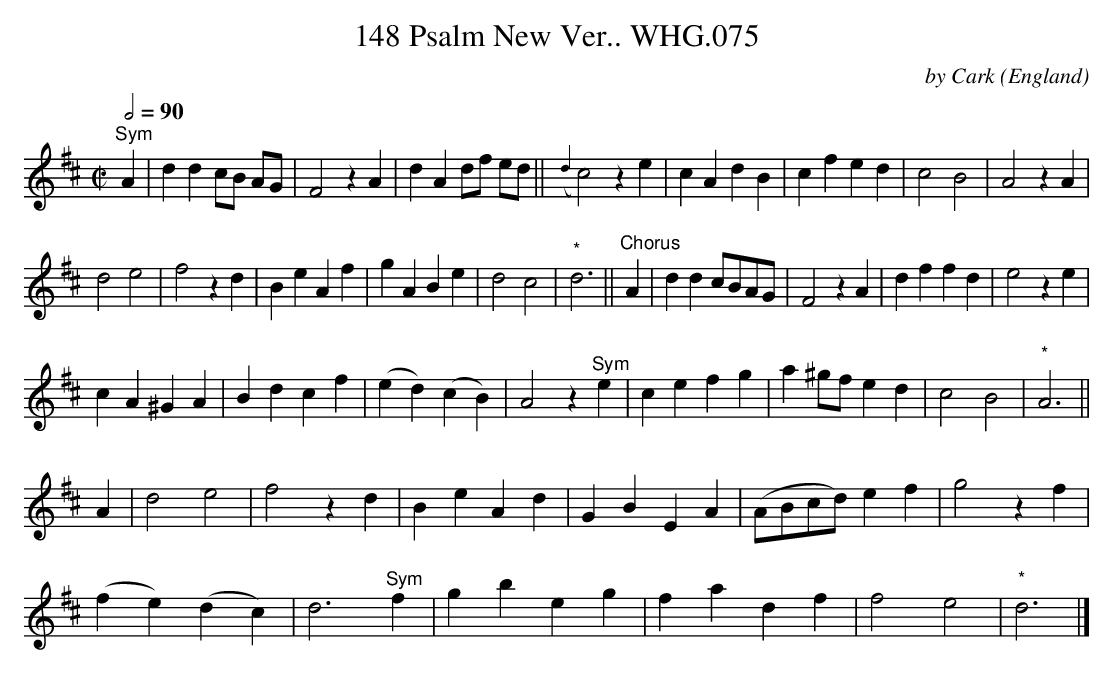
X:1
T:148 Psalm New Ver.. WHG.075
C:by Cark
O:England
M:C|
L:1/8
Q:1/2=90
K:D
"^Sym"A2|d2d2 cB AG|F4z2A2|d2A2 df ed||({d2}c4)z2e2|\
c2A2 d2B2|c2f2 e2d2|c4 B4|A4 z2A2|
d4 e4|f4 z2d2|B2e2 A2f2|g2A2 B2e2|d4 c4|"*"d6||\
"^Chorus"A2|d2d2 cBAG|F4 z2A2|d2f2 f2d2|e4 z2e2|
c2A2 ^G2A2|B2d2 c2f2|(e2d2) (c2B2)|A4z2"^Sym"e2|\
c2e2 f2g2|a2^gf e2d2|c4 B4|"*"A6||
A2|d4 e4|f4 z2d2|B2e2 A2d2|G2B2 E2A2|\
(ABcd) e2f2|g4 z2f2|
(f2e2) (d2c2)|d6"^Sym"f2|\
g2b2 e2g2|f2a2 d2f2|f4 e4|"*"d6|]
